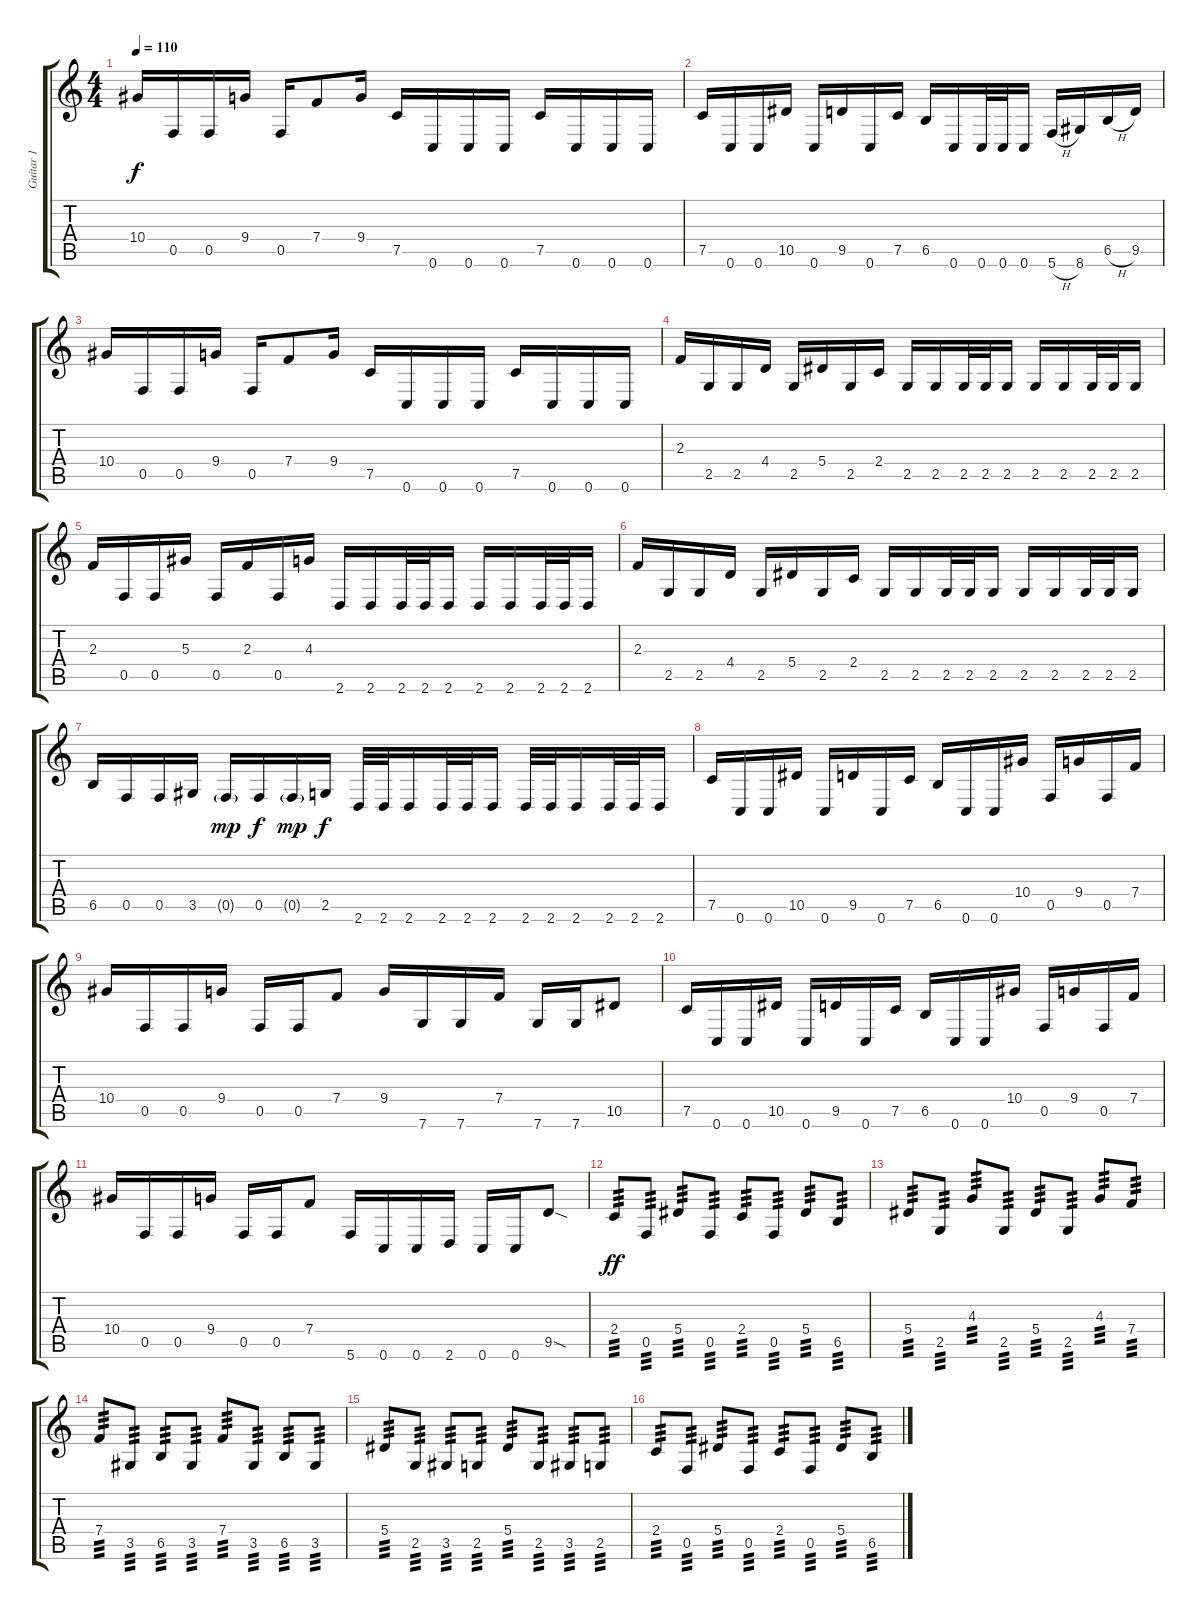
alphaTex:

\track ("Guitar 1" "Guitar 1") {instrument distortionguitar}
\staff {score tabs}
\tuning (C4 G3 Eb3 Bb2 F2 C2) {hide}
\ts (4 4)
\tempo 110
\clef g2
\ks c
10.4.16{dy f} 0.5.16 0.5.16 9.4.16 0.5.16 7.4.8 9.4.16 7.5.16 0.6.16 0.6.16 0.6.16 7.5.16 0.6.16 0.6.16 0.6.16 |
7.5.16 0.6.16 0.6.16 10.5.16 0.6.16 9.5.16 0.6.16 7.5.16 6.5.16 0.6.16 0.6.32 0.6.32 0.6.16 5.6{h}.16 8.6.16 6.5{h}.16 9.5.16 |
10.4.16 0.5.16 0.5.16 9.4.16 0.5.16 7.4.8 9.4.16 7.5.16 0.6.16 0.6.16 0.6.16 7.5.16 0.6.16 0.6.16 0.6.16 |
2.3.16 2.5.16 2.5.16 4.4.16 2.5.16 5.4.16 2.5.16 2.4.16 2.5.16 2.5.16 2.5.32 2.5.32 2.5.16 2.5.16 2.5.16 2.5.32 2.5.32 2.5.16 |
2.3.16 0.5.16 0.5.16 5.3.16 0.5.16 2.3.16 0.5.16 4.3.16 2.6.16 2.6.16 2.6.32 2.6.32 2.6.16 2.6.16 2.6.16 2.6.32 2.6.32 2.6.16 |
2.3.16 2.5.16 2.5.16 4.4.16 2.5.16 5.4.16 2.5.16 2.4.16 2.5.16 2.5.16 2.5.32 2.5.32 2.5.16 2.5.16 2.5.16 2.5.32 2.5.32 2.5.16 |
6.5.16 0.5.16 0.5.16 3.5.16 0.5{g}.16{dy mp} 0.5.16{dy f} 0.5{g}.16{dy mp} 2.5.16{dy f} 2.6.32 2.6.32 2.6.16 2.6.32 2.6.32 2.6.16 2.6.32 2.6.32 2.6.16 2.6.32 2.6.32 2.6.16 |
7.5.16 0.6.16 0.6.16 10.5.16 0.6.16 9.5.16 0.6.16 7.5.16 6.5.16 0.6.16 0.6.16 10.4.16 0.5.16 9.4.16 0.5.16 7.4.16 |
10.4.16 0.5.16 0.5.16 9.4.16 0.5.16 0.5.16 7.4.8 9.4.16 7.6.16 7.6.16 7.4.16 7.6.16 7.6.16 10.5.8 |
7.5.16 0.6.16 0.6.16 10.5.16 0.6.16 9.5.16 0.6.16 7.5.16 6.5.16 0.6.16 0.6.16 10.4.16 0.5.16 9.4.16 0.5.16 7.4.16 |
10.4.16 0.5.16 0.5.16 9.4.16 0.5.16 0.5.16 7.4.8 5.6.16 0.6.16 0.6.16 2.6.16 0.6.16 0.6.16 9.5{sod}.8 |
2.4.8{tp 3 dy ff} 0.5.8{tp 3} 5.4.8{tp 3} 0.5.8{tp 3} 2.4.8{tp 3} 0.5.8{tp 3} 5.4.8{tp 3} 6.5.8{tp 3} |
5.4.8{tp 3} 2.5.8{tp 3} 4.3.8{tp 3} 2.5.8{tp 3} 5.4.8{tp 3} 2.5.8{tp 3} 4.3.8{tp 3} 7.4.8{tp 3} |
7.4.8{tp 3} 3.5.8{tp 3} 6.5.8{tp 3} 3.5.8{tp 3} 7.4.8{tp 3} 3.5.8{tp 3} 6.5.8{tp 3} 3.5.8{tp 3} |
5.4.8{tp 3} 2.5.8{tp 3} 3.5.8{tp 3} 2.5.8{tp 3} 5.4.8{tp 3} 2.5.8{tp 3} 3.5.8{tp 3} 2.5.8{tp 3} |
2.4.8{tp 3} 0.5.8{tp 3} 5.4.8{tp 3} 0.5.8{tp 3} 2.4.8{tp 3} 0.5.8{tp 3} 5.4.8{tp 3} 6.5.8{tp 3}
